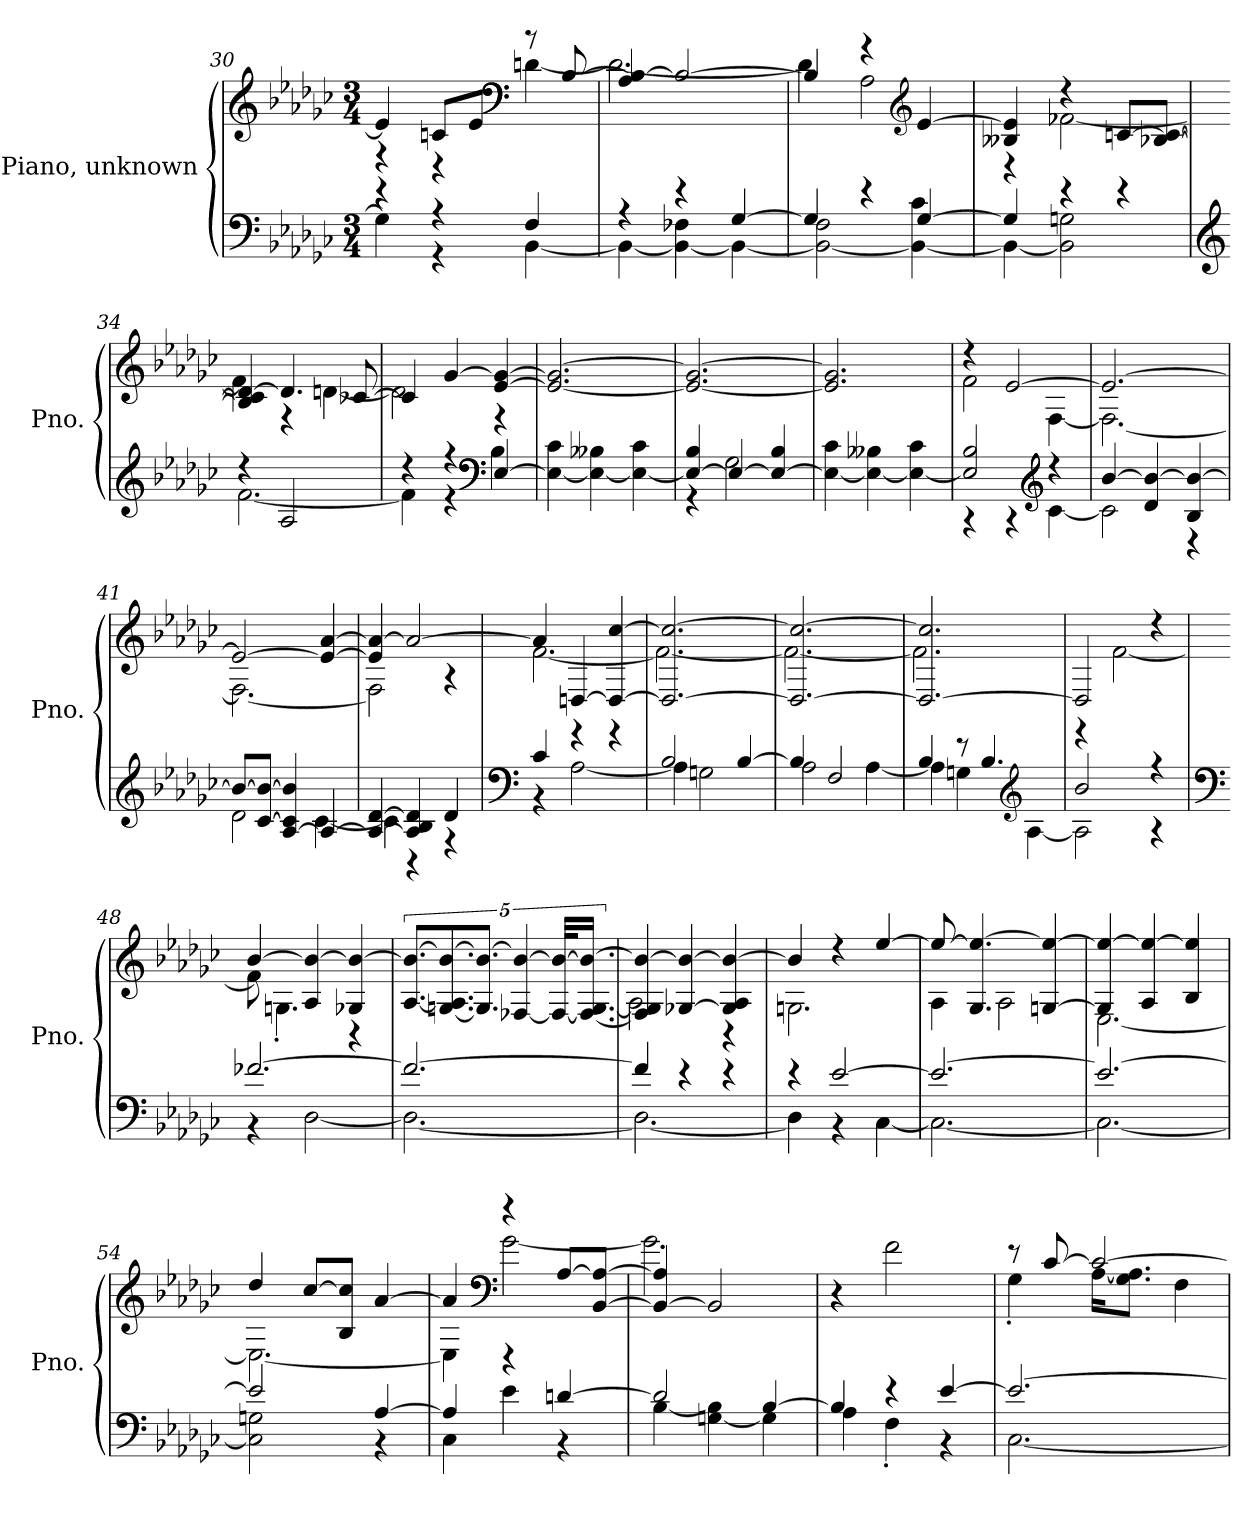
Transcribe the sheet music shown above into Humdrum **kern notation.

**kern	**kern
*part1	*part1
*staff2	*staff1
*I"Piano, unknown	*
*I'Pno.	*
*clefF4	*clefG2
*k[b-e-a-d-g-c-]	*k[b-e-a-d-g-c-]
*M3/4	*M3/4
=30	=30
*^	*^
4r	4G-\]	4e-/]	4r
4r	4r	8cn/L	4r
.	.	8e-/J	.
*	*	*clefF4	*
4F/	[4BB-\	8r	[4dn\
.	.	[8B-/	.
!!LO:LB:g=z	!!
=31	=31	=31	=31
4r	4BB-\_	4A-/ 4B-/_	2.d\_
4r	4BB-\_ 4F-X\	2B-/_	.
[4G-/	4BB-\_	.	.
=32	=32	=32	=32
4G-/]	2BB-\_ 2F\	4B-/]	4d\]
4r	.	4r	2A-\
*	*	*clefG2	*
[4G-/	4BB-\_ 4c-\	[4e-/	.
=33	=33	=33	=33
4G-/]	4BB-\_	4B--X/ 4e-/]	4r
4r	2BB-\] 2Gn\	4r	[2f-X\
4r	.	[8cn/L	.
.	.	[8B-X/ 8c/_J	.
=34	=34	=34	=34
*clefG2	*	*	*
4r	[2.f\	4B-/] 4c/] [4d-/	4f-\]
2A-/	.	4.d-/]	4r
.	.	.	[4dn\
.	.	[8c-X/	.
=35	=35	=35	=35
4r	4f\]	4c-/]	2d\]
4r	4r	[4g-/	.
*clefF4	*	*	*
[4E-/	4B-\	[4e-/ 4g-/_	4r
*v	*v	*	*
*	*v	*v
!!LO:PB:g=z
=36	=36
4E-\_ 4c-\	2.e-/_ 2.g-/_
4E-\_ 4B--X\	.
4E-\_ 4c-\	.
=37	=37
*^	*
4E-/_ 4B-/	4r	2.e-/_ 2.g-/_
4E-/_	2G-\	.
4E-/_ 4B-/	.	.
*v	*v	*
=38	=38
4E-\_ 4c-\	2.e-/] 2.g-/]
4E-\_ 4B--X\	.
4E-\_ 4c-\	.
=39	=39
*^	*^
2E-/] 2B-/	4r	4r	2f\
.	4r	[2e-/	.
*clefG2	*	*	*
4r	[4c-\	.	[4F\
=40	=40	=40	=40
[4b-/	2c-\]	2.e-/_	2.F\_
4d-/ 4b-/_	.	.	.
4B-/ 4b-/_	4r	.	.
=41	=41	=41	=41
8b-/L_	2d-\	2e-/_	2.F\_
[8c-/ 8b-/_J	.	.	.
[4A-/ 4c-/] 4b-/]	.	.	.
4A-/_	[4c-\	4e-/_ [4a-/	.
=42	=42	=42	=42
4A-/_ [4d-/	4c-\]	4e-/] 4a-/_	2F\]
4A-/] 4B-/ 4d-/]	4r	2a-/_	.
4d-/	4r	.	4r
!!LO:LB:g=z	!!
=43	=43	=43	=43
*clefF4	*	*	*
4c-/	4r	4a-/]	[2.f\
4r	[2A-\	[4Dn/	.
4r	.	4D/_ [4cc-/	.
=44	=44	=44	=44
2B-/	4A-\]	2.D/_ 2.cc-/_	2.f\_
.	2Gn\	.	.
[4B-/	.	.	.
=45	=45	=45	=45
4B-/]	2A-\	2.D/_ 2.cc-/_	2.f\_
2F/	.	.	.
.	[4A-\	.	.
=46	=46	=46	=46
4B-/	4A-\]	2.D/_ 2.cc-/]	2.f\]
8r	4Gn\	.	.
4.B-/	.	.	.
*clefG2	*	*	*
.	[4A-\	.	.
=47	=47	=47	=47
2b-/	2A-\]	2D/]	4r
.	.	.	[2f\
4r	4r	4r	.
=48	=48	=48	=48
*clefF4	*	*	*
[2.f-X/	4r	[4b-/	8f\]
.	.	.	4.Gn'\
.	[2D-\	4A-/ 4b-/_	.
.	.	4G-X/ 4b-/_	4r
*	*	*v	*v
!!LO:LB:g=z
=49	=49	=49
2.f-/_	2.D-\_	[10.A-/ 10.b-/_L
.	.	[10.Gn/ 10.A-/] 10.b-/_
.	.	10.G/] 10.b-/_J
.	.	[5F-X/ 5b-/_
.	.	40F-/_ 40b-/_KLL
.	.	20.F-/_ [20.G/ 20.b-/_JJ
=50	=50	=50
*	*	*^
4f-/]	2.D-\_	4F-/] 4G/] 4b-/_	2A-\
4r	.	[4G-X/ 4b-/_	.
4r	.	4G-/] 4A-/ 4b-/_	4r
=51	=51	=51	=51
4r	4D-\]	4b-/]	2.Gn\
[2e-/	4r	4r	.
.	[4C-\	[4ee-/	.
=52	=52	=52	=52
2.e-/_	2.C-\_	8ee-/_	4A-\
.	.	4.G-/ 4.ee-/_	.
.	.	.	2A-\
.	.	[4Gn/ 4ee-/_	.
=53	=53	=53	=53
2.e-/_	2.C-\_	4G/] 4ee-/_	[2.E-\
.	.	4A-/ 4ee-/_	.
.	.	4B-/ 4ee-/]	.
!!LO:LB:g=z	!!
=54	=54	=54	=54
2e-/]	2C-\] 2Gn\	4dd-/	2.E-\_
.	.	[8cc-/L	.
.	.	8B-/ 8cc-/]J	.
[4A-/	4r	[4a-/	.
=55	=55	=55	=55
4A-/]	4C-\	4a-/]	4E-\]
*	*	*clefF4	*
4r	4e-\	4r	[2g-\
[4dn/	4r	[8A-/L	.
.	.	[8BB-/ 8A-/_J	.
=56	=56	=56	=56
2d/]	[4B-\	4BB-/_ 4A-/]	2.g-\]
.	[4Gn\ 4B-\]	2BB-/]	.
[4B-/	4G\]	.	.
*	*	*v	*v
=57	=57	=57
4B-/]	4A-\	4r
4r	4F'\	2f\
[4e-/	4r	.
=58	=58	=58
*	*	*^
2.e-/_	[2.C-\	8r	4G-'\
.	.	[8c-/	.
.	.	2c-/_	[16A-\KL
.	.	.	8.G-\ 8.A-\]J
.	.	.	4F\
*v	*v	*	*
*	*v	*v
=	=
*-	*-
